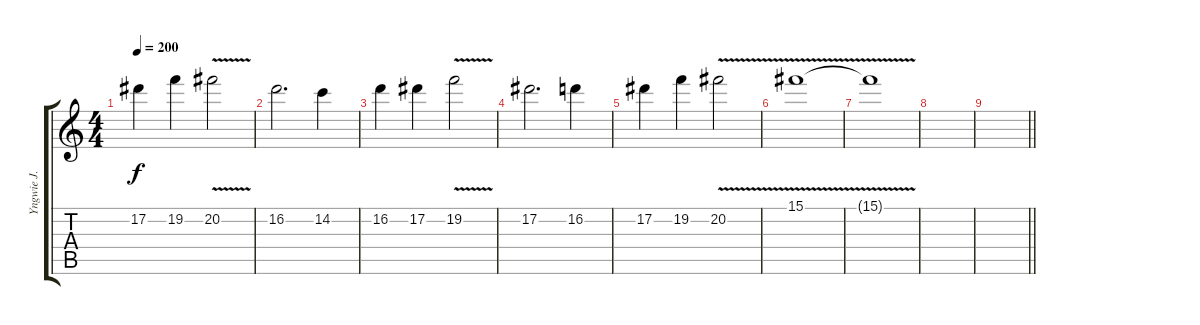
\track ("Yngwie J. Malmsteen" "Yngwie J. ") {instrument overdrivenguitar}
\staff {score tabs}
\tuning (Eb4 Bb3 Gb3 Db3 Ab2 Eb2) {hide}
\ts (4 4)
\tempo 200
\clef g2
\ks c
17.2.4{dy f} 19.2.4 20.2{v}.2 |
16.2.2{d} 14.2.4 |
16.2.4 17.2.4 19.2{v}.2 |
17.2.2{d} 16.2.4 |
17.2.4 19.2.4 20.2{v}.2 |
15.1{v}.1 |
15.1{t}.1 |
|
\barLineRight lightlight
